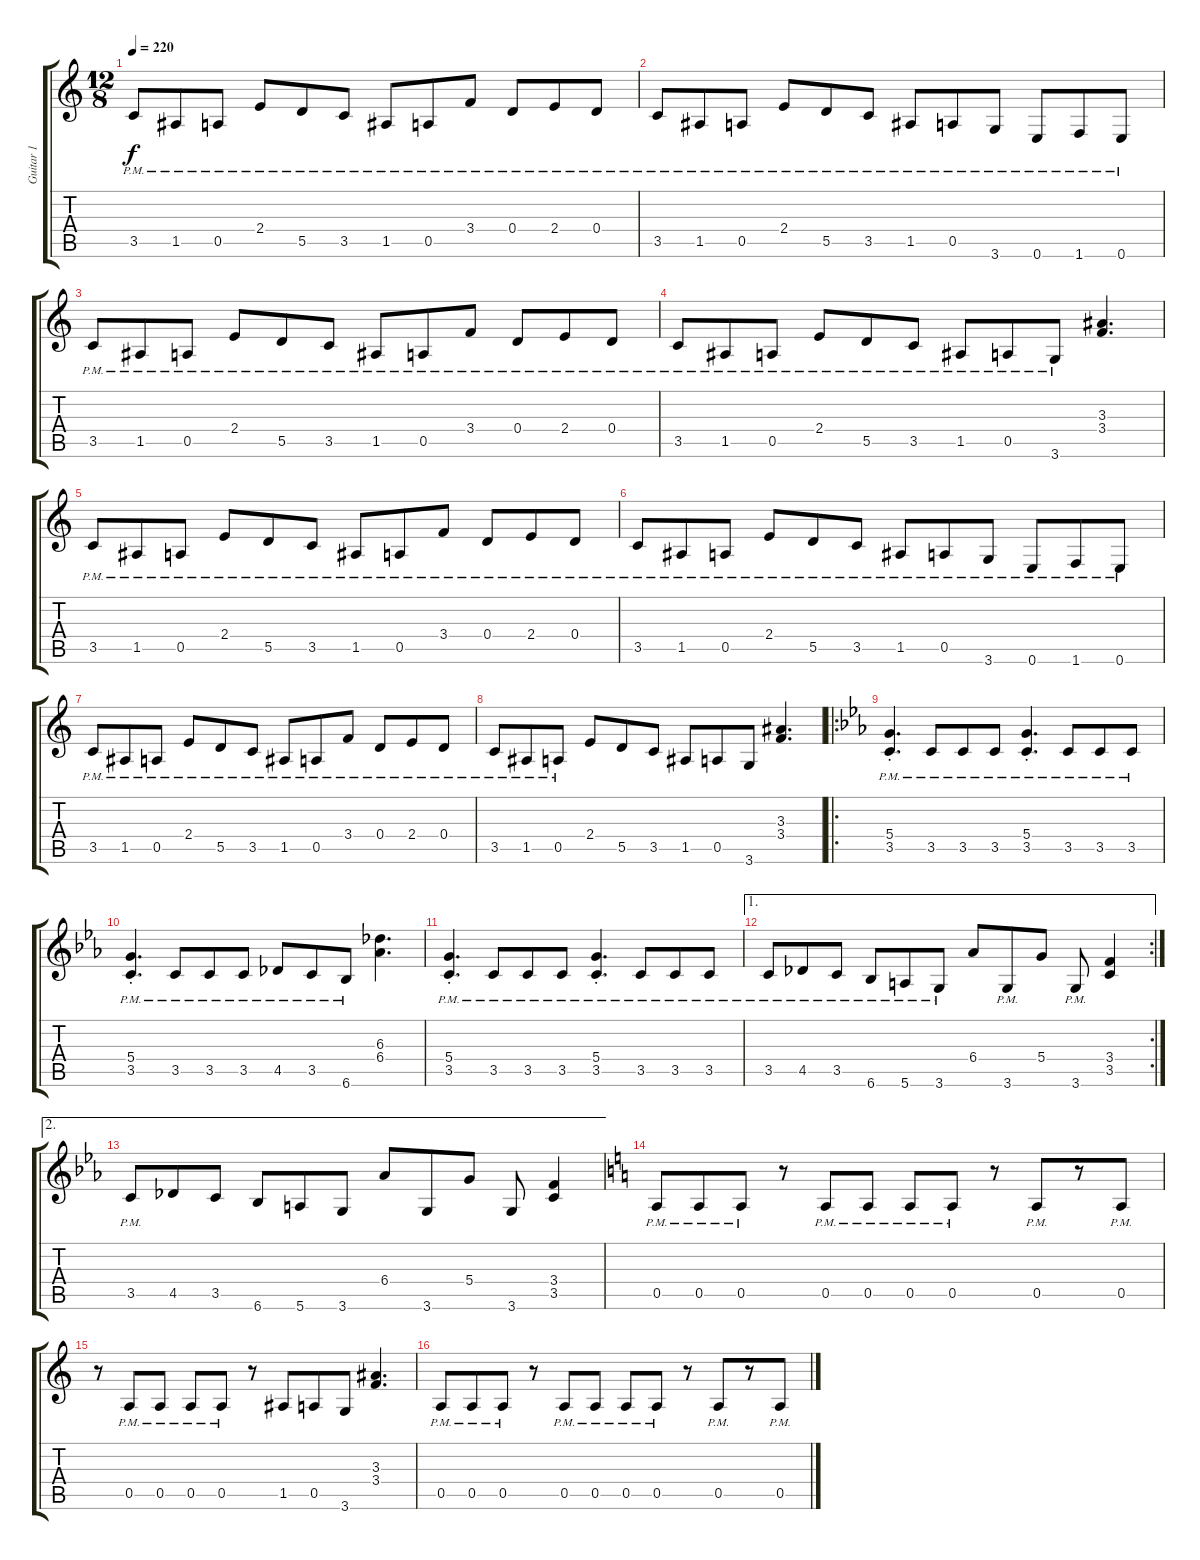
\track ("Guitar 1" "Guitar 1") {instrument distortionguitar bank 1}
\staff {score tabs}
\tuning (E4 B3 G3 D3 A2 E2) {hide}
\ts (12 8)
\tempo 220
\clef g2
\ks c
3.5{pm}.8{dy f} 1.5{pm}.8 0.5{pm}.8 2.4{pm}.8 5.5{pm}.8 3.5{pm}.8 1.5{pm}.8 0.5{pm}.8 3.4{pm}.8 0.4{pm}.8 2.4{pm}.8 0.4{pm}.8 |
3.5{pm}.8 1.5{pm}.8 0.5{pm}.8 2.4{pm}.8 5.5{pm}.8 3.5{pm}.8 1.5{pm}.8 0.5{pm}.8 3.6{pm}.8 0.6{pm}.8 1.6{pm}.8 0.6{pm}.8 |
3.5{pm}.8 1.5{pm}.8 0.5{pm}.8 2.4{pm}.8 5.5{pm}.8 3.5{pm}.8 1.5{pm}.8 0.5{pm}.8 3.4{pm}.8 0.4{pm}.8 2.4{pm}.8 0.4{pm}.8 |
3.5{pm}.8 1.5{pm}.8 0.5{pm}.8 2.4{pm}.8 5.5{pm}.8 3.5{pm}.8 1.5{pm}.8 0.5{pm}.8 3.6{pm}.8 (3.3 3.4).4{d} |
3.5{pm}.8 1.5{pm}.8 0.5{pm}.8 2.4{pm}.8 5.5{pm}.8 3.5{pm}.8 1.5{pm}.8 0.5{pm}.8 3.4{pm}.8 0.4{pm}.8 2.4{pm}.8 0.4{pm}.8 |
3.5{pm}.8 1.5{pm}.8 0.5{pm}.8 2.4{pm}.8 5.5{pm}.8 3.5{pm}.8 1.5{pm}.8 0.5{pm}.8 3.6{pm}.8 0.6{pm}.8 1.6{pm}.8 0.6{pm}.8 |
3.5{pm}.8 1.5{pm}.8 0.5{pm}.8 2.4{pm}.8 5.5{pm}.8 3.5{pm}.8 1.5{pm}.8 0.5{pm}.8 3.4{pm}.8 0.4{pm}.8 2.4{pm}.8 0.4{pm}.8 |
3.5{pm}.8 1.5{pm}.8 0.5{pm}.8 2.4.8 5.5.8 3.5.8 1.5.8 0.5.8 3.6.8 (3.3 3.4).4{d} |
\ro
\ks eb
(5.4{pm st} 3.5{pm st}).4{d balance 8} 3.5{pm}.8 3.5{pm}.8 3.5{pm}.8 (5.4{pm st} 3.5{pm st}).4{d} 3.5{pm}.8 3.5{pm}.8 3.5{pm}.8 |
(5.4{pm st} 3.5{pm st}).4{d} 3.5{pm}.8 3.5{pm}.8 3.5{pm}.8 4.5{pm}.8 3.5{pm}.8 6.6{pm}.8 (6.3 6.4).4{d} |
(5.4{pm st} 3.5{pm st}).4{d} 3.5{pm}.8 3.5{pm}.8 3.5{pm}.8 (5.4{pm st} 3.5{pm st}).4{d} 3.5{pm}.8 3.5{pm}.8 3.5{pm}.8 |
\ae 1
\rc 2
3.5{pm}.8 4.5{pm}.8 3.5{pm}.8 6.6{pm}.8 5.6{pm}.8 3.6{pm}.8 6.4.8 3.6{pm}.8 5.4.8 3.6{pm}.8 (3.4 3.5).4 |
\ae 2
3.5{pm}.8 4.5.8 3.5.8 6.6.8 5.6.8 3.6.8 6.4.8 3.6.8 5.4.8 3.6.8 (3.4 3.5).4 |
\ks c
0.5{pm}.8 0.5{pm}.8 0.5{pm}.8 r.8 0.5{pm}.8 0.5{pm}.8 0.5{pm}.8 0.5{pm}.8 r.8 0.5{pm}.8 r.8 0.5{pm}.8 |
r.8 0.5{pm}.8 0.5{pm}.8 0.5{pm}.8 0.5{pm}.8 r.8 1.5.8 0.5.8 3.6.8 (3.3 3.4).4{d} |
0.5{pm}.8 0.5{pm}.8 0.5{pm}.8 r.8 0.5{pm}.8 0.5{pm}.8 0.5{pm}.8 0.5{pm}.8 r.8 0.5{pm}.8 r.8 0.5{pm}.8
